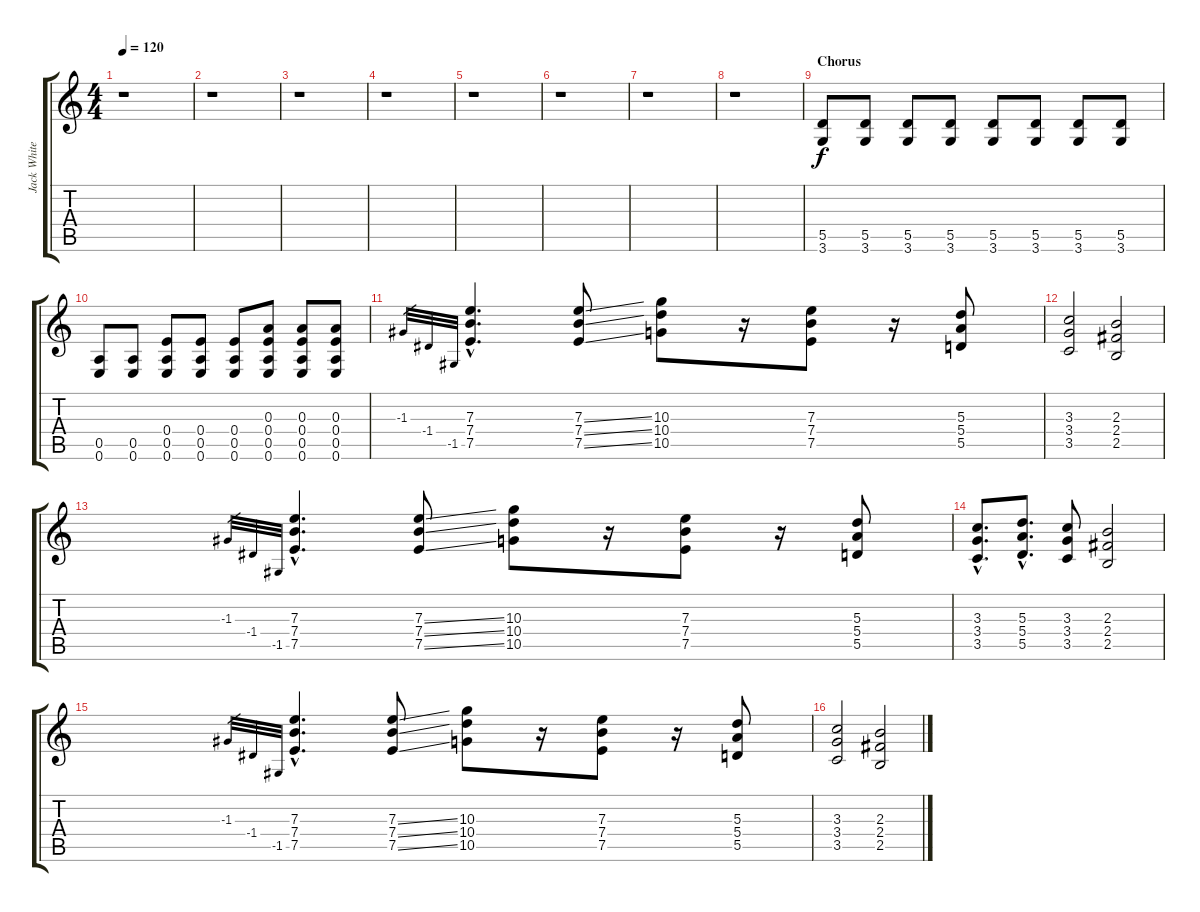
\track ("Jack White - Guitar I (Rythm)" "Jack White") {instrument overdrivenguitar}
\staff {score tabs}
\tuning (E4 Db4 A3 E3 A2 E2) {hide}
\ts (4 4)
\tempo 120
\clef g2
\ks c
r.1{dy f} |
r.1 |
r.1 |
r.1 |
r.1 |
r.1 |
r.1 |
r.1 |
\section ("" "Chorus")
(5.5 3.6).8 (5.5 3.6).8 (5.5 3.6).8 (5.5 3.6).8 (5.5 3.6).8 (5.5 3.6).8 (5.5 3.6).8 (5.5 3.6).8 |
(0.5 0.6).8 (0.5 0.6).8 (0.4 0.5 0.6).8 (0.4 0.5 0.6).8 (0.4 0.5 0.6).8 (0.3 0.4 0.5 0.6).8 (0.3 0.4 0.5 0.6).8 (0.3 0.4 0.5 0.6).8 |
-1.3.32{gr} -1.4.32{gr} -1.5.32{gr} (7.3{hac} 7.4{hac} 7.5{hac}).4{d} (7.3{ss} 7.4{ss} 7.5{ss}).8 (10.3 10.4 10.5).8 r.16 (7.3 7.4 7.5).8 r.16 (5.3 5.4 5.5).8 |
(3.3 3.4 3.5).2 (2.3 2.4 2.5).2 |
-1.3.32{gr} -1.4.32{gr} -1.5.32{gr} (7.3{hac} 7.4{hac} 7.5{hac}).4{d} (7.3{ss} 7.4{ss} 7.5{ss}).8 (10.3 10.4 10.5).8 r.16 (7.3 7.4 7.5).8 r.16 (5.3 5.4 5.5).8 |
(3.3{hac} 3.4{hac} 3.5{hac}).8{d} (5.3{hac} 5.4{hac} 5.5{hac}).8{d} (3.3 3.4 3.5).8 (2.3 2.4 2.5).2 |
-1.3.32{gr} -1.4.32{gr} -1.5.32{gr} (7.3{hac} 7.4{hac} 7.5{hac}).4{d} (7.3{ss} 7.4{ss} 7.5{ss}).8 (10.3 10.4 10.5).8 r.16 (7.3 7.4 7.5).8 r.16 (5.3 5.4 5.5).8 |
(3.3 3.4 3.5).2 (2.3 2.4 2.5).2
